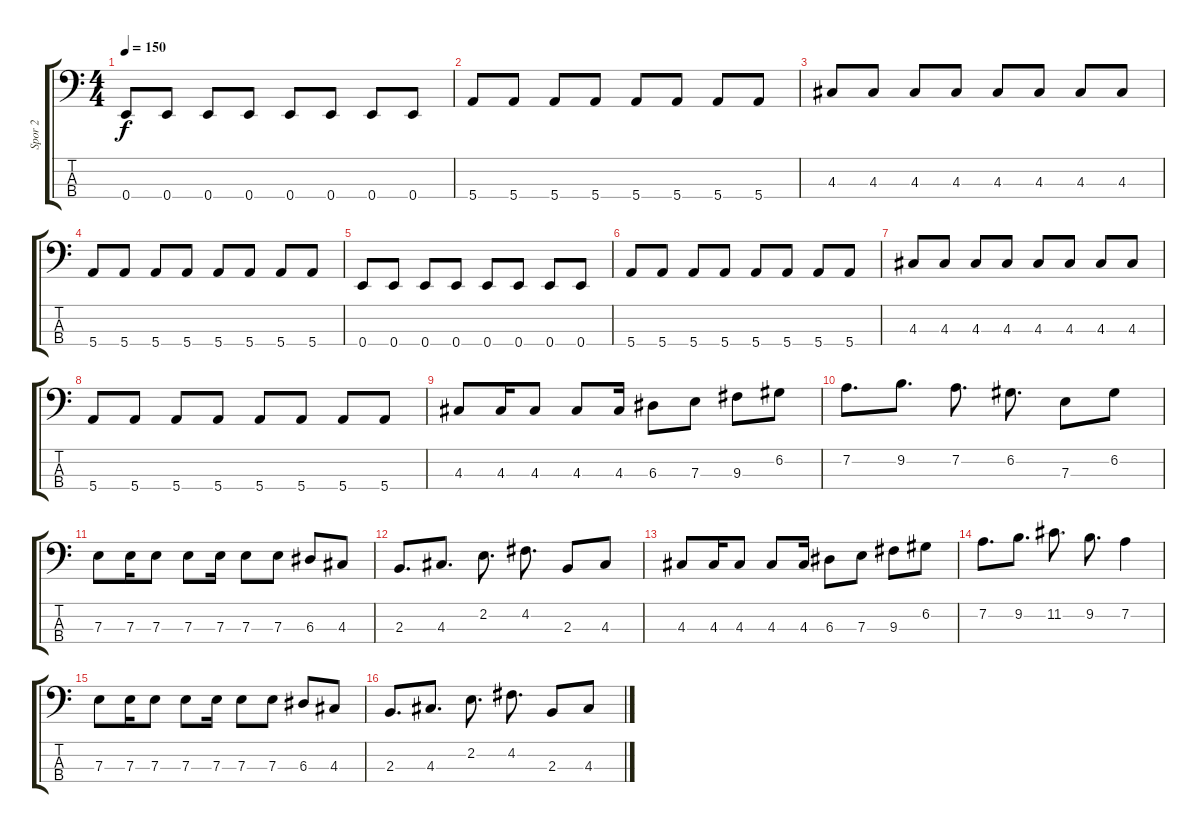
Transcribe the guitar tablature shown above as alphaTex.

\track ("Spor 2" "Spor 2") {instrument electricbassfinger}
\staff {score tabs}
\tuning (G2 D2 A1 E1) {hide}
\ts (4 4)
\tempo 150
\clef f4
\ks c
0.4.8{dy f} 0.4.8 0.4.8 0.4.8 0.4.8 0.4.8 0.4.8 0.4.8 |
5.4.8 5.4.8 5.4.8 5.4.8 5.4.8 5.4.8 5.4.8 5.4.8 |
4.3.8 4.3.8 4.3.8 4.3.8 4.3.8 4.3.8 4.3.8 4.3.8 |
5.4.8 5.4.8 5.4.8 5.4.8 5.4.8 5.4.8 5.4.8 5.4.8 |
0.4.8 0.4.8 0.4.8 0.4.8 0.4.8 0.4.8 0.4.8 0.4.8 |
5.4.8 5.4.8 5.4.8 5.4.8 5.4.8 5.4.8 5.4.8 5.4.8 |
4.3.8 4.3.8 4.3.8 4.3.8 4.3.8 4.3.8 4.3.8 4.3.8 |
5.4.8 5.4.8 5.4.8 5.4.8 5.4.8 5.4.8 5.4.8 5.4.8 |
4.3.8 4.3.16 4.3.8 4.3.8 4.3.16 6.3.8 7.3.8 9.3.8 6.2.8 |
7.2.8{d} 9.2.8{d} 7.2.8{d} 6.2.8{d} 7.3.8 6.2.8 |
7.3.8 7.3.16 7.3.8 7.3.8 7.3.16 7.3.8 7.3.8 6.3.8 4.3.8 |
2.3.8{d} 4.3.8{d} 2.2.8{d} 4.2.8{d} 2.3.8 4.3.8 |
4.3.8 4.3.16 4.3.8 4.3.8 4.3.16 6.3.8 7.3.8 9.3.8 6.2.8 |
7.2.8{d} 9.2.8{d} 11.2.8{d} 9.2.8{d} 7.2.4 |
7.3.8 7.3.16 7.3.8 7.3.8 7.3.16 7.3.8 7.3.8 6.3.8 4.3.8 |
2.3.8{d} 4.3.8{d} 2.2.8{d} 4.2.8{d} 2.3.8 4.3.8
